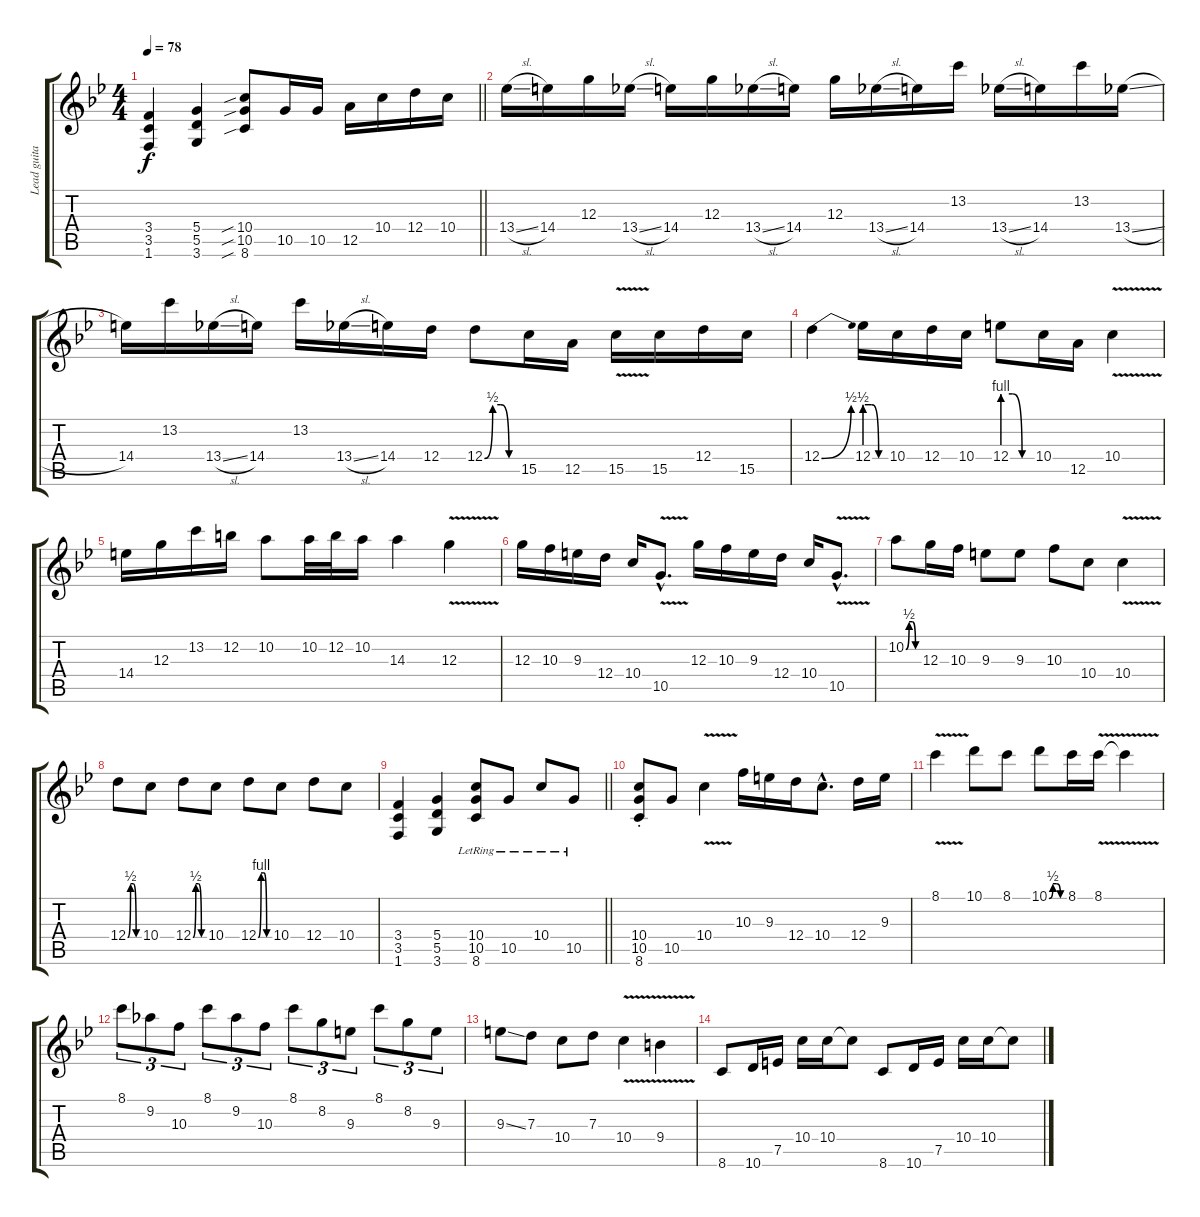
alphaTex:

\track ("Lead guitar" "Lead guita") {instrument overdrivenguitar}
\staff {score tabs}
\tuning (E4 B3 G3 D3 A2 E2) {hide}
\ts (4 4)
\tempo 78
\clef g2
\barLineRight lightlight
\ks bb
(3.4 3.5 1.6).4{dy f} (5.4 5.5 3.6).4 (10.4{sib} 10.5{sib} 8.6{sib}).8 10.5.16 10.5.16 12.5.16 10.4.16 12.4.16 10.4.16 |
13.4{sl}.16 14.4.16 12.3.16 13.4{sl}.16 14.4.16 12.3.16 13.4{sl}.16 14.4.16 12.3.16 13.4{sl}.16 14.4.16 13.2.16 13.4{sl}.16 14.4.16 13.2.16 13.4{sl}.16 |
14.4.16 13.2.16 13.4{sl}.16 14.4.16 13.2.16 13.4{sl}.16 14.4.16 12.4.16 12.4{be (custom 0 0 15 2 30 2 45 0 60 0)}.8 15.5.16 12.5.16 15.5{v}.16 15.5.16 12.4.16 15.5.16 |
12.4{be (bend 0 0 60 2)}.4 12.4{be (custom 0 2 20 2 40 0 60 0)}.16 10.4.16 12.4.16 10.4.16 12.4{be (custom 0 4 20 4 40 0 60 0)}.8 10.4.16 12.5.16 10.4{v}.4 |
14.4.16 12.3.16 13.2.16 12.2.16 10.2.8 10.2.32 12.2.32 10.2.16 14.3.4 12.3{v}.4 |
12.3.16 10.3.16 9.3.16 12.4.16 10.4.16 10.5{v hac}.8{d} 12.3.16 10.3.16 9.3.16 12.4.16 10.4.16 10.5{v hac}.8{d} |
10.2{be (custom 0 0 15 2 30 2 45 0 60 0)}.8 12.3.16 10.3.16 9.3.8 9.3.8 10.3.8 10.4.8 10.4{v}.4 |
12.4{be (custom 0 0 15 2 30 2 45 0 60 0)}.8 10.4.8 12.4{be (custom 0 0 15 2 30 2 45 0 60 0)}.8 10.4.8 12.4{be (custom 0 0 15 4 30 4 45 0 60 0)}.8 10.4.8 12.4.8 10.4.8 |
\barLineRight lightlight
(3.4 3.5 1.6).4 (5.4 5.5 3.6).4 (10.4{lr} 10.5{lr} 8.6{lr}).8 10.5{lr}.8 10.4{lr}.8 10.5{lr}.8 |
(10.4{st} 10.5{st} 8.6{st}).8 10.5.8 10.4{v}.4 10.3.16 9.3.16 12.4.16 10.4{hac}.8{d} 12.4.16 9.3.16 |
8.1{v}.4 10.1.8 8.1.8 10.1{be (custom 0 0 15 2 30 2 45 0 60 0)}.8 8.1.16 8.1{v}.16 8.1{t}.4 |
8.1.8{tu (3 2)} 9.2.8{tu (3 2)} 10.3.8{tu (3 2)} 8.1.8{tu (3 2)} 9.2.8{tu (3 2)} 10.3.8{tu (3 2)} 8.1.8{tu (3 2)} 8.2.8{tu (3 2)} 9.3.8{tu (3 2)} 8.1.8{tu (3 2)} 8.2.8{tu (3 2)} 9.3.8{tu (3 2)} |
9.3{ss}.8{volume 0} 7.3.8 10.4.8 7.3.8 10.4{v}.4 9.4{v}.4 |
8.6.8 10.6.16 7.5.16 10.4.16 10.4.16 10.4{t}.8 8.6.8 10.6.16 7.5.16 10.4.16 10.4.16 10.4{t}.8
